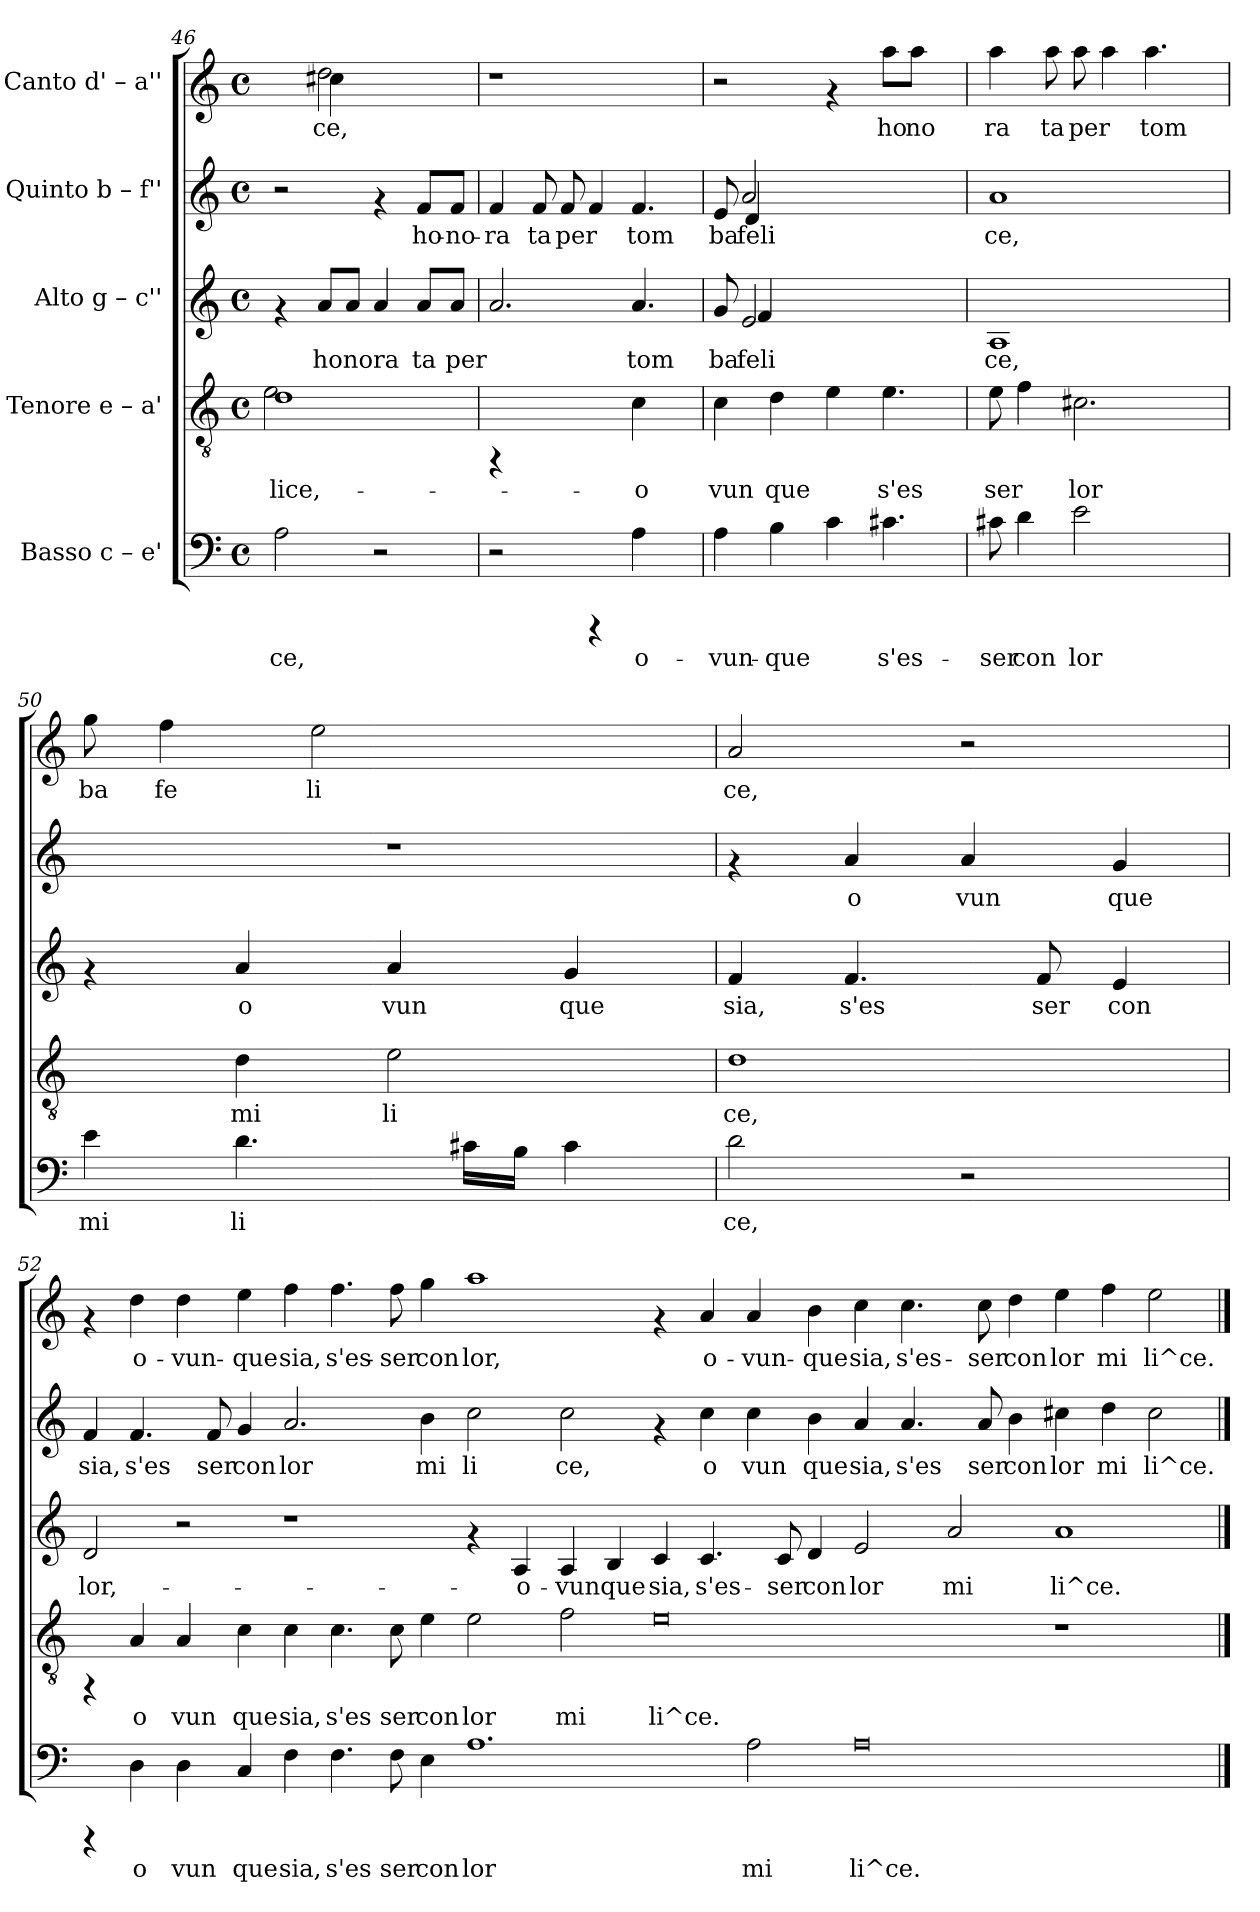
**kern	**text	**kern	**text	**kern	**text	**kern	**text	**kern	**text
*part5	*part5	*part4	*part4	*part3	*part3	*part2	*part2	*part1	*part1
*staff5	*staff5	*staff4	*staff4	*staff3	*staff3	*staff2	*staff2	*staff1	*staff1
*I"Basso  c – e'	*	*I"Tenore  e – a'	*	*I"Alto  g – c''	*	*I"Quinto  b – f''	*	*I"Canto  d' – a''	*
*clefF4	*	*clefGv2	*	*clefG2	*	*clefG2	*	*clefG2	*
*k[]	*	*k[]	*	*k[]	*	*k[]	*	*k[]	*
*C:	*	*C:	*	*C:	*	*C:	*	*C:	*
*M4/4	*	*M4/4	*	*M4/4	*	*M4/4	*	*M4/4	*
*met(c)	*	*met(c)	*	*met(c)	*	*met(c)	*	*met(c)	*
=46	=46	=46	=46	=46	=46	=46	=46	=46	=46
!	!LO:LY:b:cj	!	!LO:LY:b:rj	!	!	!	!	!	!
*	*	*^	*	*	*	*	*	*^	*
2A\	ce,	1d	2e\	lice,-	4rf	.	2r	.	4ryy	4ryy	.
!	!	!	!	!	!	!LO:LY:b:cj	!	!	!	!	!LO:LY:b:cj
.	.	.	.	.	8a/L	honora	.	.	2dd\	4cc#X\	ce,
!	!	!	!	!	!	!LO:LY:b:cj	!	!	!	!	!
.	.	.	.	.	8a/J	.	.	.	.	.	.
!	!	!	!	!	!	!LO:LY:b:cj	!	!	!	!	!
2r	.	.	2ryy	.	4a/	.	4rf	.	.	4ryy	.
!	!	!	!	!	!	!LO:LY:b:cj	!	!LO:LY:b:cj	!	!	!
.	.	.	.	.	8a/L	ta	8f/L	ho-	4ryy	4ryy	.
!	!	!	!	!	!	!LO:LY:b:cj	!	!LO:LY:b:cj	!	!	!
.	.	.	.	.	8a/J	per	8f/J	-no-	.	.	.
*	*	*v	*v	*	*	*	*	*	*v	*v	*
!!LO:LB:g=z
=47	=47	=47	=47	=47	=47	=47	=47	=47	=47
!	!	!	!	!	!	!	!LO:LY:b:cj	!	!
2r	.	4rFF	.	2.a/	.	4f/	-ra	1r	.
!	!	!	!	!	!	!	!LO:LY:b:cj	!	!
.	.	2ryy	.	.	.	8f/	ta	.	.
!	!	!	!	!	!	!	!LO:LY:b:cj	!	!
.	.	.	.	.	.	8f/	per	.	.
4rCCC	.	.	.	.	.	4f/	.	.	.
!	!LO:LY:b:cj	!	!LO:LY:b:rj	!	!LO:LY:b:cj	!	!LO:LY:b:cj	!	!
4A\	o-	4c\	-o	4.a/	tom	4.f/	tom	.	.
8ryy	.	8ryy	.	.	.	.	.	8ryy	.
=48	=48	=48	=48	=48	=48	=48	=48	=48	=48
!	!LO:LY:b:cj	!	!LO:LY:b:rj	!	!LO:LY:b:cj	!	!LO:LY:b:cj	!	!
*	*	*	*	*^	*	*^	*	*	*
4A\	-vun-	4c\	vun	8g/	8ryy	ba	8e/	8ryy	ba	2r	.
!	!	!	!	!	!	!LO:LY:b:cj	!	!	!LO:LY:b:cj	!	!
.	.	.	.	2e/	4f/	feli	2a/	4d/	feli	.	.
!	!LO:LY:b:cj	!	!LO:LY:b:rj	!	!	!	!	!	!	!	!
4B\	-que	4d\	que	.	.	.	.	.	.	.	.
.	.	.	.	.	2ryy	.	.	2ryy	.	.	.
4c\	.	4e\	.	.	.	.	.	.	.	4rf	.
.	.	.	.	2ryy	.	.	2ryy	.	.	.	.
!	!LO:LY:b:cj	!	!LO:LY:b:rj	!	!	!	!	!	!	!	!LO:LY:b:cj
4.c#X\	s'es-	4.e\	s'es	.	.	.	.	.	.	8aa\L	ho
!	!	!	!	!	!	!	!	!	!	!	!LO:LY:b:cj
.	.	.	.	.	4ryy	.	.	4ryy	.	8aa\J	no
.	.	.	.	.	.	.	.	.	.	8ryy	.
*	*	*	*	*v	*v	*	*	*	*	*	*
*	*	*	*	*	*	*v	*v	*	*	*
=49	=49	=49	=49	=49	=49	=49	=49	=49	=49
!	!LO:LY:b:cj	!	!LO:LY:b:rj	!	!LO:LY:b:cj	!	!LO:LY:b:cj	!	!LO:LY:b:cj
8c#X\	-ser	8e\	ser	1A	ce,	1a	ce,	4aa\	ra
!	!LO:LY:b:cj	!	!	!	!	!	!	!	!
4d\	con	4f\	.	.	.	.	.	.	.
!	!	!	!	!	!	!	!	!	!LO:LY:b:cj
.	.	.	.	.	.	.	.	8aa\	ta
!	!LO:LY:b:cj	!	!LO:LY:b:rj	!	!	!	!	!	!LO:LY:b:cj
2e\	lor	2.c#X\	lor	.	.	.	.	8aa\	per
.	.	.	.	.	.	.	.	4aa\	.
!	!	!	!	!	!	!	!	!	!LO:LY:b:cj
.	.	.	.	.	.	.	.	4.aa\	tom
4ryy	.	.	.	.	.	.	.	.	.
.	.	.	.	8ryy	.	8ryy	.	.	.
=50	=50	=50	=50	=50	=50	=50	=50	=50	=50
!	!LO:LY:b:cj	!	!	!	!	!	!	!	!LO:LY:b:cj
4e\	mi	4ryy	.	4rf	.	1r	.	8gg\	ba
!	!	!	!	!	!	!	!	!	!LO:LY:b:cj
.	.	.	.	.	.	.	.	4ff\	fe
!	!LO:LY:b:cj	!	!LO:LY:b:rj	!	!LO:LY:b:cj	!	!	!	!
4.d\	li-	4d\	mi	4a/	o	.	.	.	.
!	!	!	!	!	!	!	!	!	!LO:LY:b:cj
.	.	.	.	.	.	.	.	2ee\	li
!	!	!	!LO:LY:b:rj	!	!LO:LY:b:cj	!	!	!	!
.	.	2e\	li	4a/	vun	.	.	.	.
!	!LO:LY:b:cj	!	!	!	!	!	!	!	!
16c#X\L	--	.	.	.	.	.	.	.	.
!	!LO:LY:b:cj	!	!	!	!	!	!	!	!
16B\J	--	.	.	.	.	.	.	.	.
!	!LO:LY:b:cj	!	!	!	!LO:LY:b:cj	!	!	!	!
4c#\	--	.	.	4g/	que	.	.	.	.
.	.	.	.	.	.	.	.	8ryy	.
=51	=51	=51	=51	=51	=51	=51	=51	=51	=51
!	!LO:LY:b:cj	!	!LO:LY:b:rj	!	!LO:LY:b:cj	!	!	!	!LO:LY:b:cj
2d\	-ce,	1d	ce,	4f/	sia,	4rf	.	2a/	ce,
!	!	!	!	!	!LO:LY:b:cj	!	!LO:LY:b:cj	!	!
.	.	.	.	4.f/	s'es	4a/	o	.	.
!	!	!	!	!	!	!	!LO:LY:b:cj	!	!
2r	.	.	.	.	.	4a/	vun	2r	.
!	!	!	!	!	!LO:LY:b:cj	!	!	!	!
.	.	.	.	8f/	ser	.	.	.	.
!	!	!	!	!	!LO:LY:b:cj	!	!LO:LY:b:cj	!	!
.	.	.	.	4e/	con	4g/	que	.	.
!!LO:PB:g=z
=52	=52	=52	=52	=52	=52	=52	=52	=52	=52
!	!	!	!	!	!LO:LY:b:cj	!	!LO:LY:b:cj	!	!
4rCCC	.	4rFF	.	2d/	lor,-	4f/	sia,	4rf	.
!	!LO:LY:b:cj	!	!LO:LY:b:rj	!	!	!	!LO:LY:b:cj	!	!LO:LY:b:cj
4D\	o	4A/	o	.	.	4.f/	s'es	4dd\	o-
!	!LO:LY:b:cj	!	!LO:LY:b:rj	!	!	!	!	!	!LO:LY:b:cj
4D\	vun	4A/	vun	2r	.	.	.	4dd\	-vun-
!	!	!	!	!	!	!	!LO:LY:b:cj	!	!
.	.	.	.	.	.	8f/	ser	.	.
!	!LO:LY:b:cj	!	!LO:LY:b:rj	!	!	!	!LO:LY:b:cj	!	!LO:LY:b:cj
4C/	que	4c\	que	.	.	4g/	con	4ee\	-que
!	!LO:LY:b:cj	!	!LO:LY:b:rj	!	!	!	!LO:LY:b:cj	!	!LO:LY:b:cj
4F\	sia,	4c\	sia,	1r	.	2.a/	lor	4ff\	sia,
!	!LO:LY:b:cj	!	!LO:LY:b:rj	!	!	!	!	!	!LO:LY:b:cj
4.F\	s'es	4.c\	s'es	.	.	.	.	4.ff\	s'es-
!	!LO:LY:b:cj	!	!LO:LY:b:rj	!	!	!	!	!	!LO:LY:b:cj
8F\	ser	8c\	ser	.	.	.	.	8ff\	-ser
!	!LO:LY:b:cj	!	!LO:LY:b:rj	!	!	!	!LO:LY:b:cj	!	!LO:LY:b:cj
4E\	con	4e\	con	.	.	4b\	mi	4gg\	con
!	!LO:LY:b:cj	!	!LO:LY:b:rj	!	!	!	!LO:LY:b:cj	!	!LO:LY:b:cj
1.A	lor	2e\	lor	4rf	.	2cc\	li	1aa	lor,
!	!	!	!	!	!LO:LY:b:cj	!	!	!	!
.	.	.	.	4A/	-o-	.	.	.	.
!	!	!	!LO:LY:b:rj	!	!LO:LY:b:cj	!	!LO:LY:b:cj	!	!
.	.	2f\	mi	4A/	-vunque	2cc\	ce,	.	.
!	!	!	!	!	!LO:LY:b:cj	!	!	!	!
.	.	.	.	4B/	.	.	.	.	.
!	!	!	!LO:LY:b:rj	!	!LO:LY:b:cj	!	!	!	!
.	.	0e	li^ce.	4c/	sia,	4rf	.	4rf	.
!	!	!	!	!	!LO:LY:b:cj	!	!LO:LY:b:cj	!	!LO:LY:b:cj
.	.	.	.	4.c/	s'es-	4cc\	o	4a/	o-
!	!LO:LY:b:cj	!	!	!	!	!	!LO:LY:b:cj	!	!LO:LY:b:cj
2A\	mi	.	.	.	.	4cc\	vun	4a/	-vun-
!	!	!	!	!	!LO:LY:b:cj	!	!	!	!
.	.	.	.	8c/	-ser	.	.	.	.
!	!	!	!	!	!LO:LY:b:cj	!	!LO:LY:b:cj	!	!LO:LY:b:cj
.	.	.	.	4d/	con	4b\	que	4b\	-que
!	!LO:LY:b:cj	!	!	!	!LO:LY:b:cj	!	!LO:LY:b:cj	!	!LO:LY:b:cj
0A	li^ce.	.	.	2e/	lor	4a/	sia,	4cc\	sia,
!	!	!	!	!	!	!	!LO:LY:b:cj	!	!LO:LY:b:cj
.	.	.	.	.	.	4.a/	s'es	4.cc\	s'es-
!	!	!	!	!	!LO:LY:b:cj	!	!	!	!
.	.	.	.	2a/	mi	.	.	.	.
!	!	!	!	!	!	!	!LO:LY:b:cj	!	!LO:LY:b:cj
.	.	.	.	.	.	8a/	ser	8cc\	-ser
!	!	!	!	!	!	!	!LO:LY:b:cj	!	!LO:LY:b:cj
.	.	.	.	.	.	4b\	con	4dd\	con
!	!	!	!	!	!LO:LY:b:cj	!	!LO:LY:b:cj	!	!LO:LY:b:cj
.	.	1r	.	1a	li^ce.-	4cc#X\	lor	4ee\	lor
!	!	!	!	!	!	!	!LO:LY:b:cj	!	!LO:LY:b:cj
.	.	.	.	.	.	4dd\	mi	4ff\	mi
!	!	!	!	!	!	!	!LO:LY:b:cj	!	!LO:LY:b:cj
.	.	.	.	.	.	2cc#\	li^ce.	2ee\	li^ce.-
==	==	==	==	==	==	==	==	==	==
*-	*-	*-	*-	*-	*-	*-	*-	*-	*-
